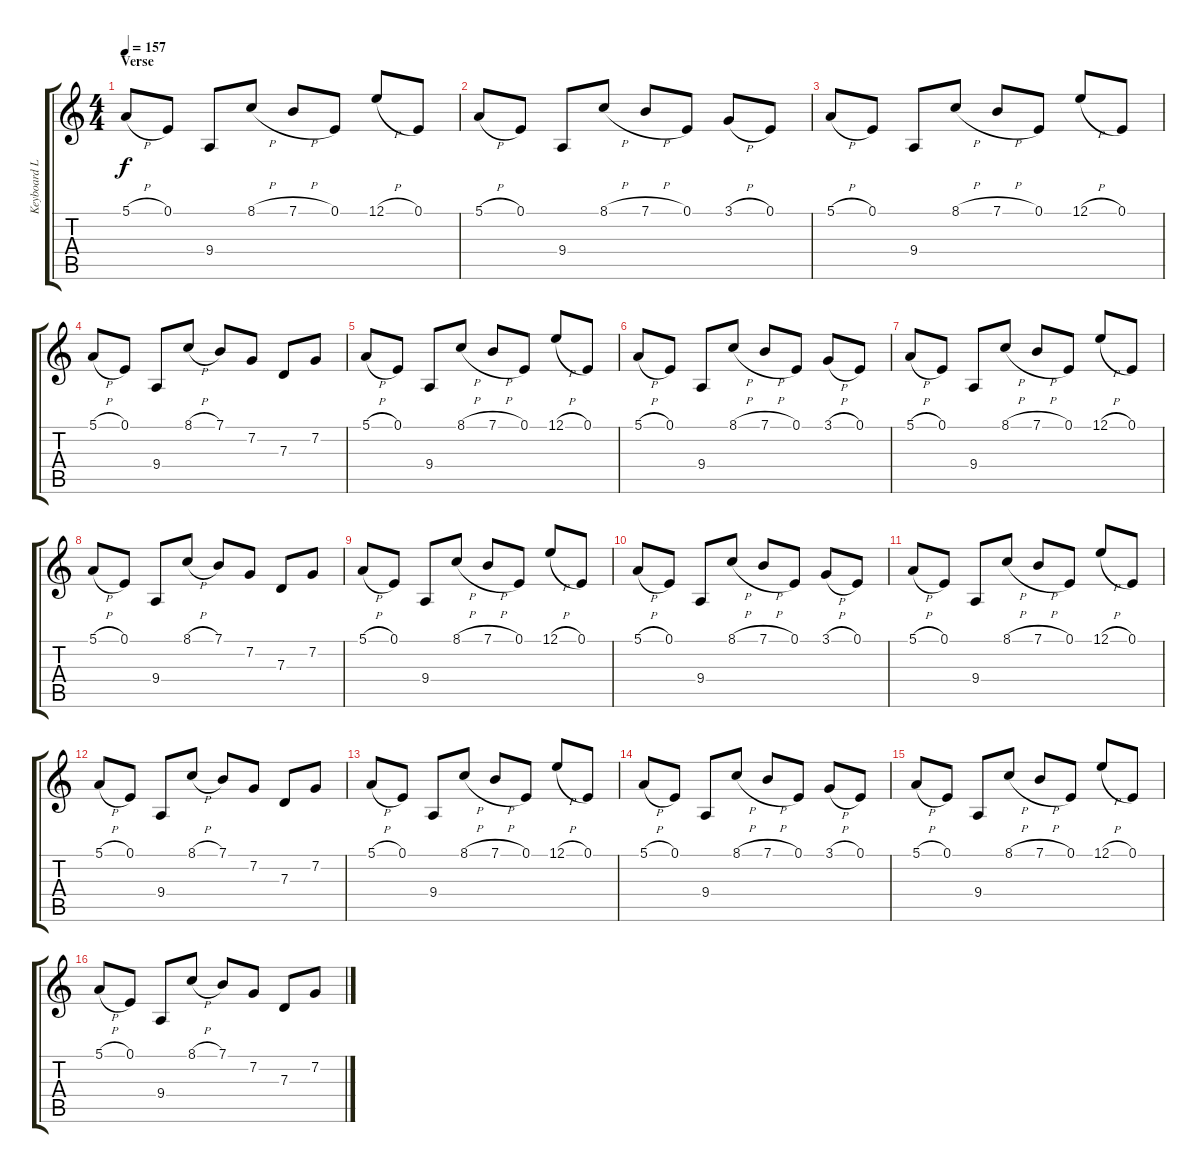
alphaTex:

\track ("Keyboard Lead" "Keyboard L") {instrument lead1square}
\staff {score tabs}
\tuning (E4 C4 G3 C3 G2 C2) {hide}
\ts (4 4)
\section ("" "Verse")
\tempo 157
\clef g2
\ks c
5.1{h}.8{dy f} 0.1.8 9.4.8 8.1{h}.8 7.1{h}.8 0.1.8 12.1{h}.8 0.1.8 |
5.1{h}.8 0.1.8 9.4.8 8.1{h}.8 7.1{h}.8 0.1.8 3.1{h}.8 0.1.8 |
5.1{h}.8 0.1.8 9.4.8 8.1{h}.8 7.1{h}.8 0.1.8 12.1{h}.8 0.1.8 |
5.1{h}.8 0.1.8 9.4.8 8.1{h}.8 7.1.8 7.2.8 7.3.8 7.2.8 |
5.1{h}.8 0.1.8 9.4.8 8.1{h}.8 7.1{h}.8 0.1.8 12.1{h}.8 0.1.8 |
5.1{h}.8 0.1.8 9.4.8 8.1{h}.8 7.1{h}.8 0.1.8 3.1{h}.8 0.1.8 |
5.1{h}.8 0.1.8 9.4.8 8.1{h}.8 7.1{h}.8 0.1.8 12.1{h}.8 0.1.8 |
5.1{h}.8 0.1.8 9.4.8 8.1{h}.8 7.1.8 7.2.8 7.3.8 7.2.8 |
5.1{h}.8 0.1.8 9.4.8 8.1{h}.8 7.1{h}.8 0.1.8 12.1{h}.8 0.1.8 |
5.1{h}.8 0.1.8 9.4.8 8.1{h}.8 7.1{h}.8 0.1.8 3.1{h}.8 0.1.8 |
5.1{h}.8 0.1.8 9.4.8 8.1{h}.8 7.1{h}.8 0.1.8 12.1{h}.8 0.1.8 |
5.1{h}.8 0.1.8 9.4.8 8.1{h}.8 7.1.8 7.2.8 7.3.8 7.2.8 |
5.1{h}.8 0.1.8 9.4.8 8.1{h}.8 7.1{h}.8 0.1.8 12.1{h}.8 0.1.8 |
5.1{h}.8 0.1.8 9.4.8 8.1{h}.8 7.1{h}.8 0.1.8 3.1{h}.8 0.1.8 |
5.1{h}.8 0.1.8 9.4.8 8.1{h}.8 7.1{h}.8 0.1.8 12.1{h}.8 0.1.8 |
5.1{h}.8 0.1.8 9.4.8 8.1{h}.8 7.1.8 7.2.8 7.3.8 7.2.8
